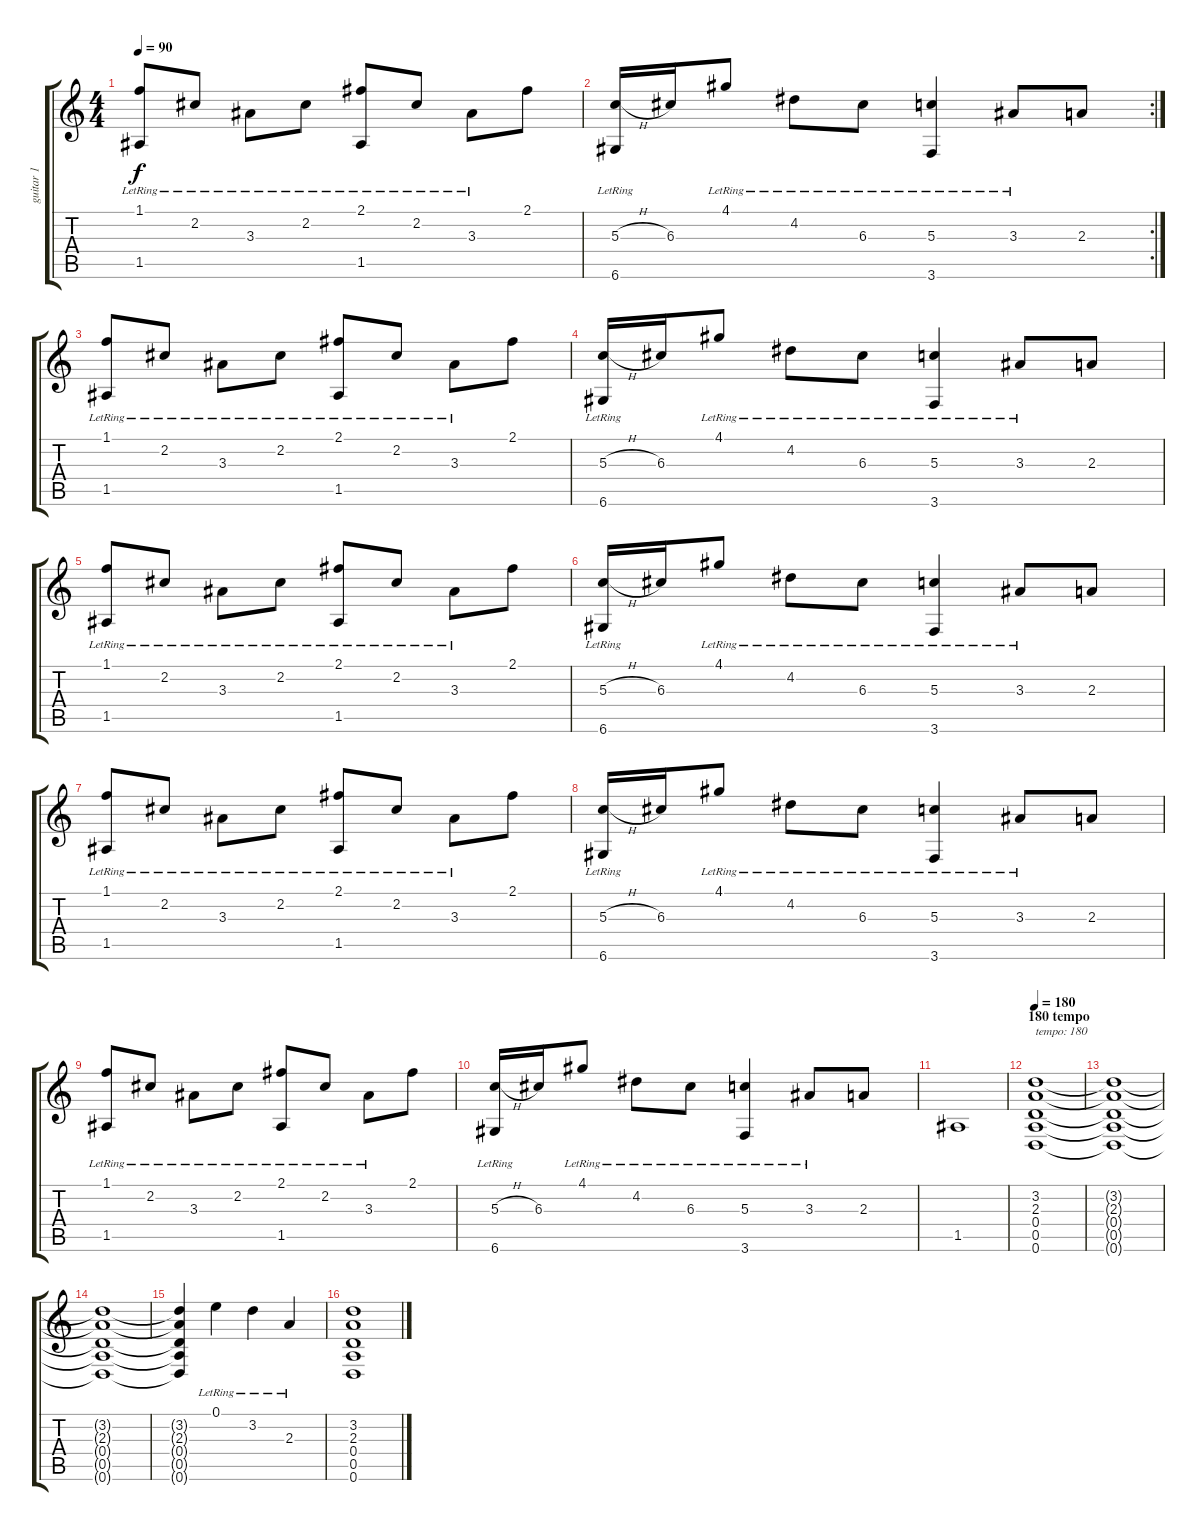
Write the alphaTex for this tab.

\track ("guitar 1" "guitar 1") {instrument distortionguitar}
\staff {score tabs}
\tuning (E4 B3 G3 D3 A2 D2) {hide}
\ts (4 4)
\tempo 90
\clef g2
\ks c
(1.1{lr} 1.5{lr}).8{dy f volume 11 balance 8 instrument acousticguitarsteel} 2.2{lr}.8 3.3{lr}.8 2.2{lr}.8 (2.1{lr} 1.5{lr}).8 2.2{lr}.8 3.3{lr}.8 2.1.8 |
\rc 2
(5.3{h} 6.6{lr}).16 6.3.16 4.1{lr}.8 4.2{lr}.8 6.3{lr}.8 (5.3{lr} 3.6{lr}).4 3.3{lr}.8 2.3.8 |
(1.1{lr} 1.5{lr}).8 2.2{lr}.8 3.3{lr}.8 2.2{lr}.8 (2.1{lr} 1.5{lr}).8 2.2{lr}.8 3.3{lr}.8 2.1.8 |
(5.3{h} 6.6{lr}).16 6.3.16 4.1{lr}.8 4.2{lr}.8 6.3{lr}.8 (5.3{lr} 3.6{lr}).4 3.3{lr}.8 2.3.8 |
(1.1{lr} 1.5{lr}).8 2.2{lr}.8 3.3{lr}.8 2.2{lr}.8 (2.1{lr} 1.5{lr}).8 2.2{lr}.8 3.3{lr}.8 2.1.8 |
(5.3{h} 6.6{lr}).16 6.3.16 4.1{lr}.8 4.2{lr}.8 6.3{lr}.8 (5.3{lr} 3.6{lr}).4 3.3{lr}.8 2.3.8 |
(1.1{lr} 1.5{lr}).8 2.2{lr}.8 3.3{lr}.8 2.2{lr}.8 (2.1{lr} 1.5{lr}).8 2.2{lr}.8 3.3{lr}.8 2.1.8 |
(5.3{h} 6.6{lr}).16 6.3.16 4.1{lr}.8 4.2{lr}.8 6.3{lr}.8 (5.3{lr} 3.6{lr}).4 3.3{lr}.8 2.3.8 |
(1.1{lr} 1.5{lr}).8 2.2{lr}.8 3.3{lr}.8 2.2{lr}.8 (2.1{lr} 1.5{lr}).8 2.2{lr}.8 3.3{lr}.8 2.1.8 |
(5.3{h} 6.6{lr}).16 6.3.16 4.1{lr}.8 4.2{lr}.8 6.3{lr}.8 (5.3{lr} 3.6{lr}).4 3.3{lr}.8 2.3.8 |
1.5.1 |
\section ("" "180 tempo")
\tempo 180
(3.2 2.3 0.4 0.5 0.6).1{txt "tempo: 180" volume 13 balance 14 instrument distortionguitar} |
(3.2{t} 2.3{t} 0.4{t} 0.5{t} 0.6{t}).1 |
(3.2{t} 2.3{t} 0.4{t} 0.5{t} 0.6{t}).1 |
(3.2{t} 2.3{t} 0.4{t} 0.5{t} 0.6{t}).4 0.1{lr}.4 3.2{lr}.4 2.3{lr}.4 |
(3.2 2.3 0.4 0.5 0.6).1
